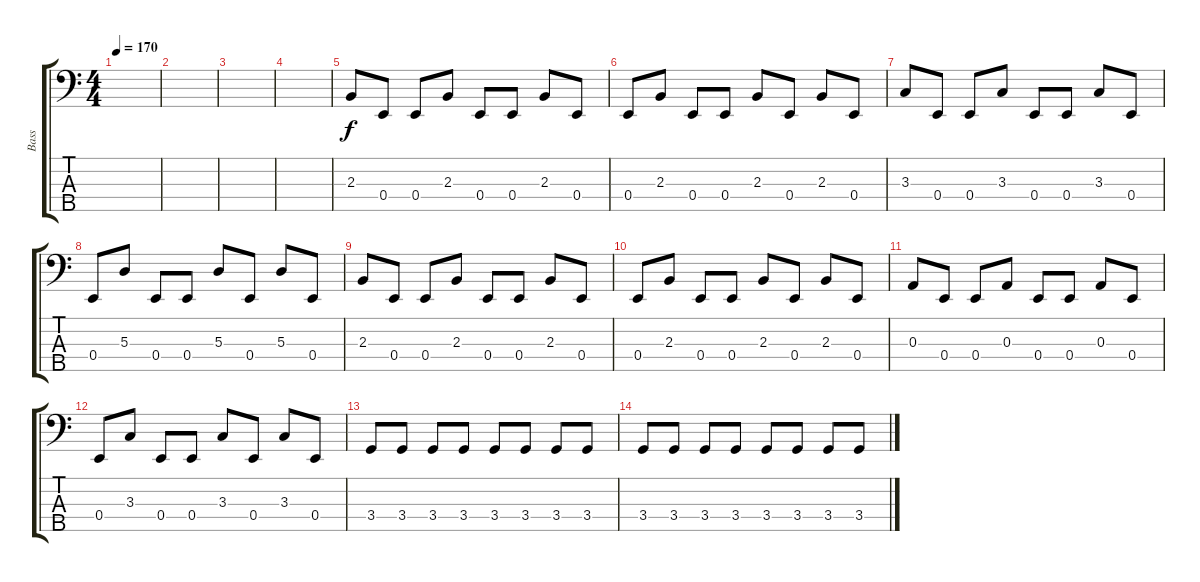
\track ("Bass" "Bass") {instrument electricbasspick}
\staff {score tabs}
\tuning (G2 D2 A1 E1 A0) {hide}
\ts (4 4)
\tempo 170
\clef f4
\ks c
|
|
|
|
2.3.8 0.4.8 0.4.8 2.3.8 0.4.8 0.4.8 2.3.8 0.4.8 |
0.4.8 2.3.8 0.4.8 0.4.8 2.3.8 0.4.8 2.3.8 0.4.8 |
3.3.8 0.4.8 0.4.8 3.3.8 0.4.8 0.4.8 3.3.8 0.4.8 |
0.4.8 5.3.8 0.4.8 0.4.8 5.3.8 0.4.8 5.3.8 0.4.8 |
2.3.8 0.4.8 0.4.8 2.3.8 0.4.8 0.4.8 2.3.8 0.4.8 |
0.4.8 2.3.8 0.4.8 0.4.8 2.3.8 0.4.8 2.3.8 0.4.8 |
0.3.8 0.4.8 0.4.8 0.3.8 0.4.8 0.4.8 0.3.8 0.4.8 |
0.4.8 3.3.8 0.4.8 0.4.8 3.3.8 0.4.8 3.3.8 0.4.8 |
3.4.8 3.4.8 3.4.8 3.4.8 3.4.8 3.4.8 3.4.8 3.4.8 |
3.4.8 3.4.8 3.4.8 3.4.8 3.4.8 3.4.8 3.4.8 3.4.8
